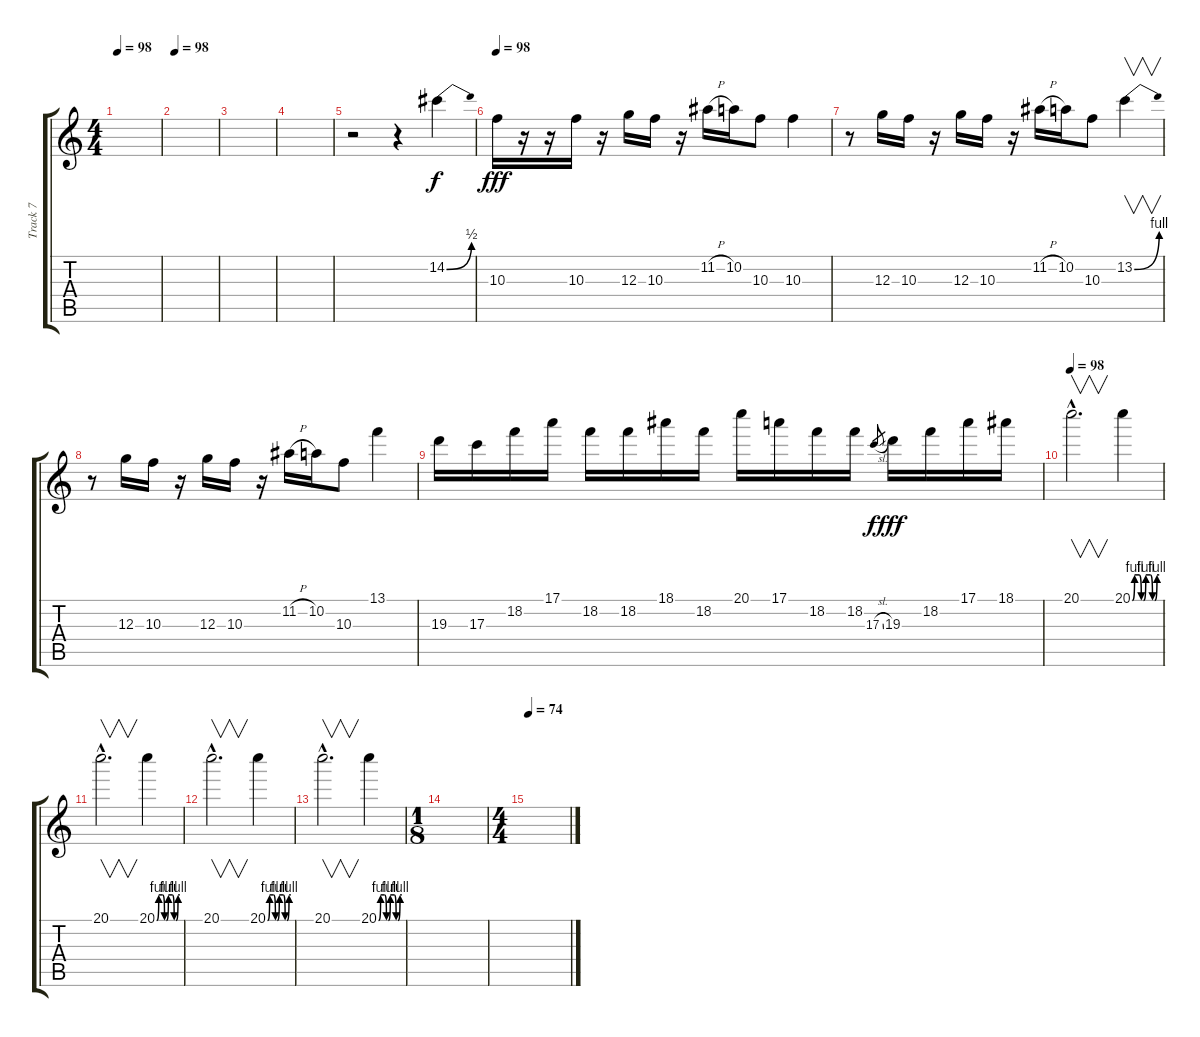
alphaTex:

\track ("Track 7" "Track 7") {instrument overdrivenguitar}
\staff {score tabs}
\tuning (E4 B3 G3 D3 A2 E2) {hide}
\ts (4 4)
\tempo 98
\clef g2
\ks c
|
\tempo 98
|
|
|
r.2 r.4 14.2{be (bend 0 0 60 2)}.4 |
\tempo 98
10.3.16{dy fff} r.16 r.16 10.3.16 r.16 12.3.16 10.3.16 r.16 11.2{h}.16 10.2.16 10.3.8 10.3.4 |
r.8 12.3.16 10.3.16 r.16 12.3.16 10.3.16 r.16 11.2{h}.16 10.2.16 10.3.8 13.2{be (bend 0 0 60 4)}.4{v} |
r.8 12.3.16 10.3.16 r.16 12.3.16 10.3.16 r.16 11.2{h}.16 10.2.16 10.3.8 13.1.4 |
19.3.16 17.3.16 18.2.16 17.1.16 18.2.16 18.2.16 18.1.16 18.2.16 20.1.16 17.1.16 18.2.16 18.2.16 17.3{sl}.8{gr dy f} 19.3.16{dy fff} 18.2.16 17.1.16 18.1.16 |
\tempo 98
20.1{hac}.2{v d} 20.1{be (custom 0 0 5 4 15 4 20 0 25 0 30 4 40 4 45 0 50 0 55 4 60 4)}.4 |
20.1{hac}.2{v d} 20.1{be (custom 0 0 5 4 15 4 20 0 25 0 30 4 40 4 45 0 50 0 55 4 60 4)}.4 |
20.1{hac}.2{v d} 20.1{be (custom 0 0 5 4 15 4 20 0 25 0 30 4 40 4 45 0 50 0 55 4 60 4)}.4 |
20.1{hac}.2{v d} 20.1{be (custom 0 0 5 4 15 4 20 0 25 0 30 4 40 4 45 0 50 0 55 4 60 4)}.4 |
\ts (1 8)
|
\ts (4 4)
\tempo 74
